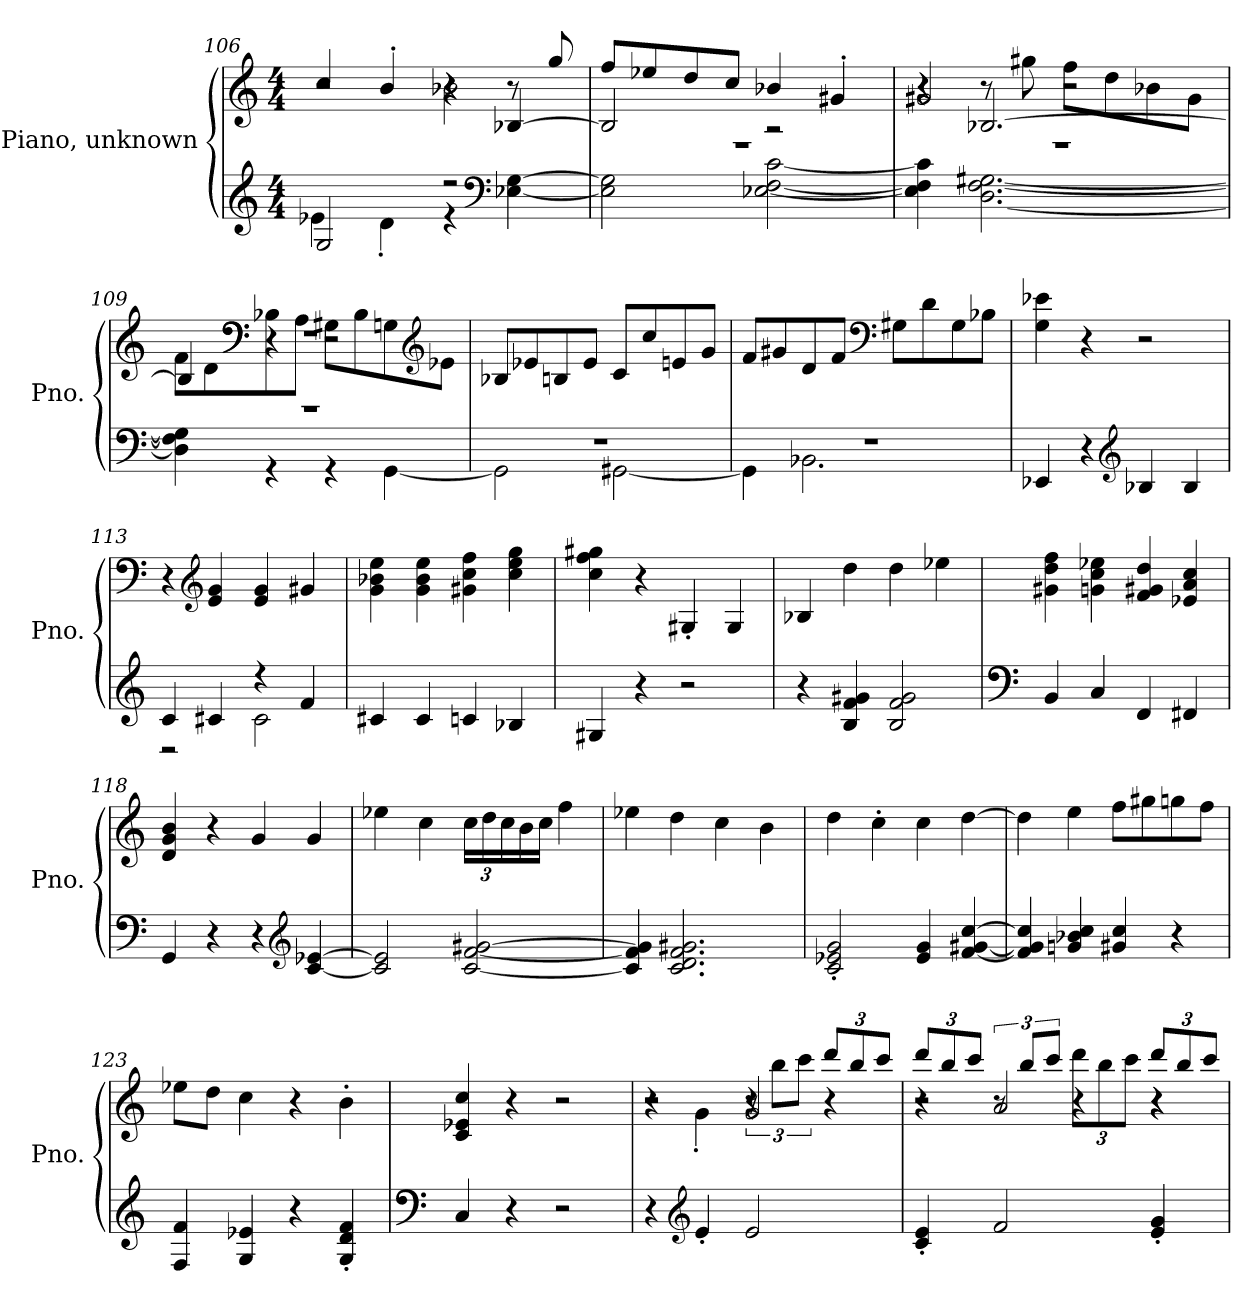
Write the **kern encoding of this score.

**kern	**kern
*part1	*part1
*staff2	*staff1
*I"Piano, unknown	*
*I'Pno.	*
*clefG2	*clefG2
*k[]	*k[]
*M4/4	*M4/4
=106	=106
*^	*^
*	*	*	*^
2G/	4e-X\	4cc/	2r	2r
.	4d'\	4b'/	.	.
2r	4r	4r	2b-X\	4r
*clefF4	*	*	*	*
.	[4E-X\ [4G\	8r	.	[4B-X/
.	.	8gg/	.	.
*	*	*	*v	*v
=107	=107	=107	=107
1r	2E-\] 2G\]	8ff/L	2B-/]
.	.	8ee-X/	.
.	.	8dd/	.
.	.	8cc/J	.
.	[2E-X\ [2F\ [2c\	4b-X/	2r
.	.	4g#X'/	.
!!LO:LB:g=z
=108	=108	=108	=108
*	*	*	*^
1r	4E-\] 4F\] 4c\]	2g#X/	4r	4r
.	[2.D\ [2.F\ [2.G#X\	.	8r	[2.B-X/
.	.	.	8gg#X\	.
.	.	2r	8ff\L	.
.	.	.	8dd\	.
.	.	.	8b-X\	.
.	.	.	8g#\J	.
=109	=109	=109	=109	=109
1r	4D\] 4F\] 4G#\]	1r	8f\L	4B-/]
.	.	.	8d\	.
*	*	*clefF4	*	*
.	4r	.	8B-X\	4r
.	.	.	8A\J	.
.	4r	.	8G#X\L	2r
.	.	.	8B-\	.
.	[4GG\	.	8Gn\	.
*	*	*clefG2	*	*
.	.	.	8e-X\J	.
*	*	*v	*v	*v
=110	=110	=110
1r	2GG\]	8B-X/L
.	.	8e-X/
.	.	8Bn/
.	.	8e-/J
.	[2GG#X\	8c/L
.	.	8cc/
.	.	8en/
.	.	8g/J
!!LO:PB:g=z
=111	=111	=111
1r	4GG#\]	8f/L
.	.	8g#X/
.	2.BB-X\	8d/
.	.	8f/J
*	*	*clefF4
.	.	8G#X\L
.	.	8d\
.	.	8G#\
.	.	8B-X\J
*v	*v	*
=112	=112
4EE-X/	4G\ 4e-X\
4r	4r
*clefG2	*
4B-X/	2r
4B-/	.
=113	=113
*^	*
4c/	2r	4r
*	*	*clefG2
4c#X/	.	4e/ 4g/
4r	2c#\	4e/ 4g/
4f/	.	4g#X/
*v	*v	*
=114	=114
4c#X/	4g\ 4b-X\ 4ee\
4c#/	4g\ 4b-\ 4ee\
4cn/	4g#X\ 4cc\ 4ff\
4B-X/	4cc\ 4ee\ 4gg\
=115	=115
4G#X/	4cc\ 4ff\ 4gg#X\
4r	4r
2r	4G#X'/
.	4G#/
!!LO:LB:g=z
=116	=116
4r	4B-X/
4B/ 4f/ 4g#X/	4dd\
2B/ 2f/ 2g#/	4dd\
.	4ee-X\
=117	=117
*clefF4	*
4BB/	4g#X\ 4dd\ 4ff\
4C/	4gn\ 4cc\ 4ee-X\
4FF/	4f/ 4g#X/ 4dd/
4FF#X/	4e-X/ 4a/ 4cc/
=118	=118
4GG/	4d/ 4g/ 4b/
4r	4r
4r	4g/
*clefG2	*
[4c/ [4e-X/	4g/
=119	=119
2c/] 2e-/]	4ee-X\
.	4cc\
*	*Xbrackettup
[2c/ [2f/ [2g#X/	24cc\LL
.	24dd\
.	24cc\
.	16b\
.	16cc\JJ
.	4ff\
=120	=120
4c/] 4f/] 4g#/]	4ee-X\
2.c/ 2.d/ 2.f/ 2.g#X/	4dd\
.	4cc\
.	4b\
=121	=121
2c/' 2e-X/' 2g/'	4dd\
.	4cc'\
4e-/ 4g/	4cc\
[4f/ [4g#X/ [4cc/	[4dd\
!!LO:LB:g=z
=122	=122
4f/] 4g#/] 4cc/]	4dd\]
4gn/ 4b-X/ 4cc/	4ee\
4g#X/ 4cc/	8ff\L
.	8gg#X\
4r	8ggn\
.	8ff\J
=123	=123
4F/ 4f/	8ee-X\L
.	8dd\J
4G/ 4e-X/	4cc\
4r	4r
4G/' 4d/' 4f/'	4b'\
=124	=124
*clefF4	*
4C/	4c/ 4e-X/ 4cc/
4r	4r
2r	2r
=125	=125
*	*^
*	*	*^
4r	2r	4r	2r
*clefG2	*	*	*
4e'/	.	4g'\	.
*	*	*brackettup	*
2e/	4r	12r	2g/
.	.	12bb\L	.
.	.	12ccc\J	.
*	*Xbrackettup	*	*
.	12ddd/L	4r	.
.	12bb/	.	.
.	12ccc/J	.	.
!!LO:LB:g=z	!!	!!
=126	=126	=126	=126
4c/' 4e/'	12ddd/L	2r	4r
.	12bb/	.	.
.	12ccc/J	.	.
*	*brackettup	*	*
2f/	12r	.	2a/
.	12bb/L	.	.
.	12ccc/J	.	.
*	*	*Xbrackettup	*
.	4r	12ddd\L	.
.	.	12bb\	.
.	.	12ccc\J	.
4e/' 4g/'	12ddd/L	4r	4r
.	12bb/	.	.
.	12ccc/J	.	.
*	*v	*v	*v
=	=
*-	*-
